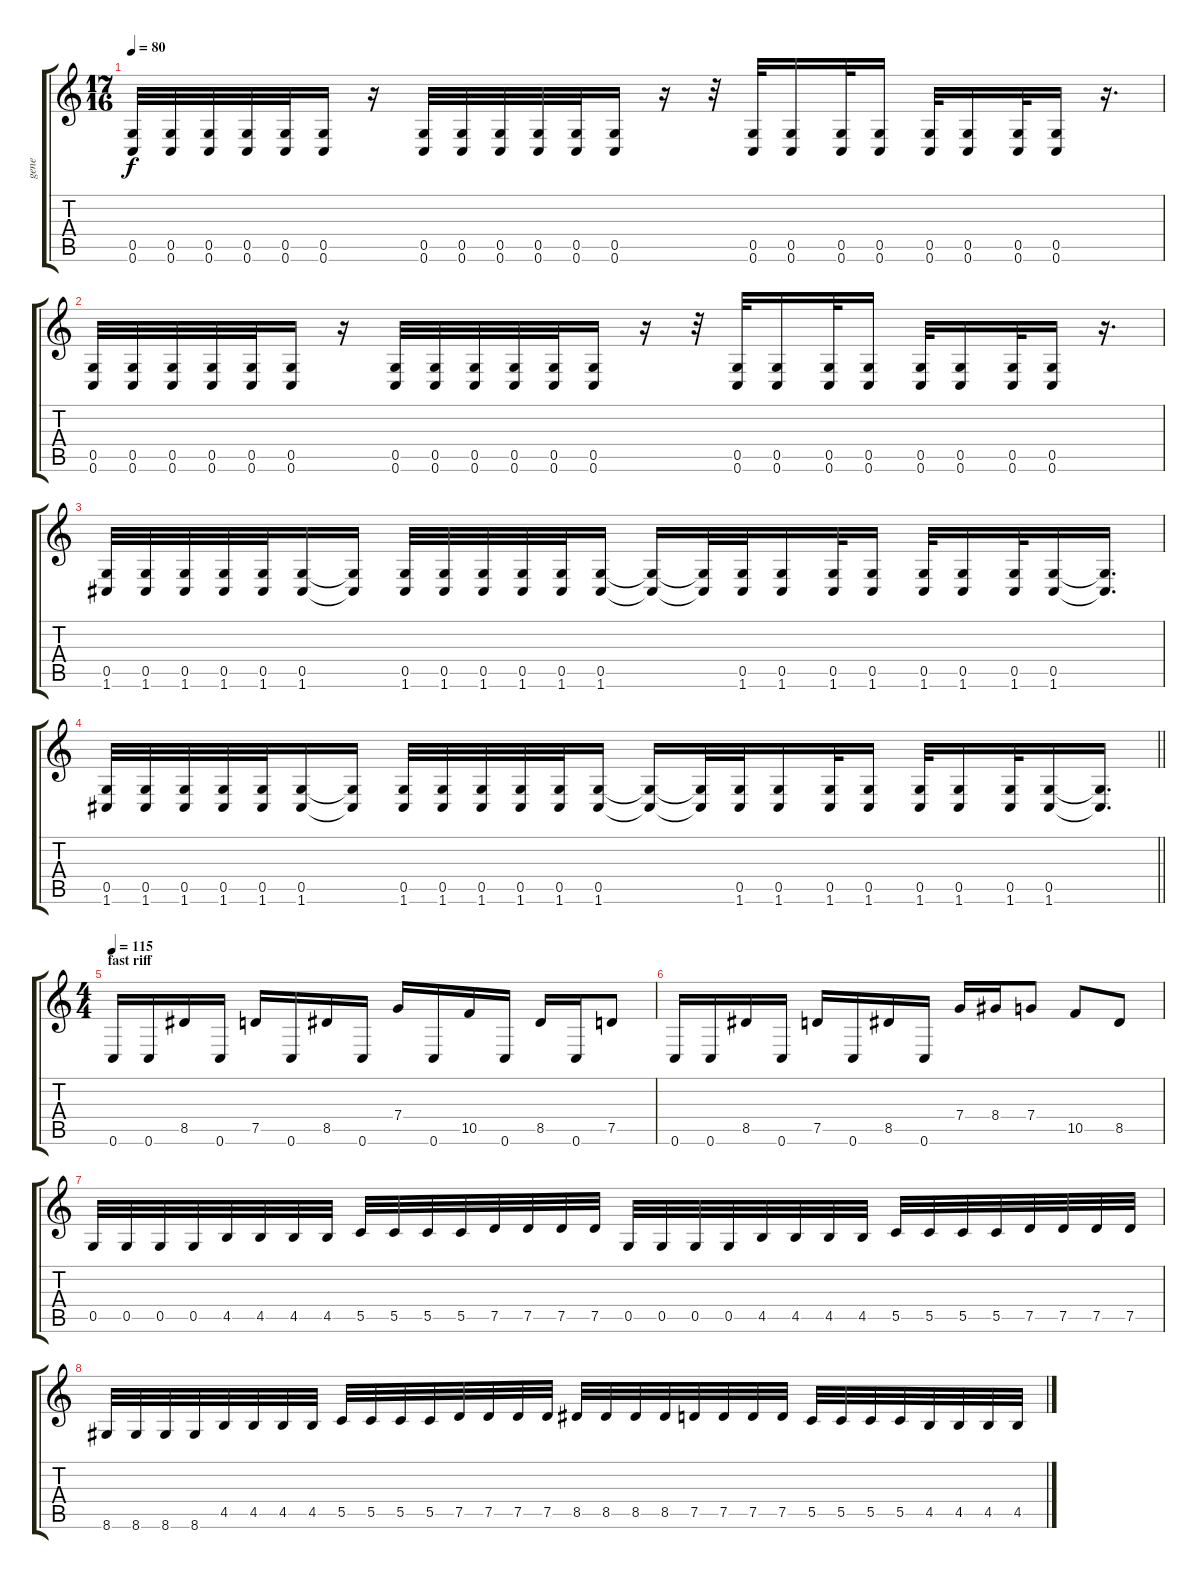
\track ("gene" "gene") {instrument distortionguitar}
\staff {score tabs}
\tuning (D4 A3 F3 C3 G2 C2) {hide}
\ts (17 16)
\tempo 80
\clef g2
\ks c
(0.5 0.6).32{dy f} (0.5 0.6).32 (0.5 0.6).32 (0.5 0.6).32 (0.5 0.6).32 (0.5 0.6).16 r.16 (0.5 0.6).32 (0.5 0.6).32 (0.5 0.6).32 (0.5 0.6).32 (0.5 0.6).32 (0.5 0.6).16 r.16 r.32 (0.5 0.6).32 (0.5 0.6).16 (0.5 0.6).32 (0.5 0.6).16 (0.5 0.6).32 (0.5 0.6).16 (0.5 0.6).32 (0.5 0.6).16 r.16{d} |
(0.5 0.6).32 (0.5 0.6).32 (0.5 0.6).32 (0.5 0.6).32 (0.5 0.6).32 (0.5 0.6).16 r.16 (0.5 0.6).32 (0.5 0.6).32 (0.5 0.6).32 (0.5 0.6).32 (0.5 0.6).32 (0.5 0.6).16 r.16 r.32 (0.5 0.6).32 (0.5 0.6).16 (0.5 0.6).32 (0.5 0.6).16 (0.5 0.6).32 (0.5 0.6).16 (0.5 0.6).32 (0.5 0.6).16 r.16{d} |
(0.5 1.6).32 (0.5 1.6).32 (0.5 1.6).32 (0.5 1.6).32 (0.5 1.6).32 (0.5 1.6).16 (0.5{t} 1.6{t}).16 (0.5 1.6).32 (0.5 1.6).32 (0.5 1.6).32 (0.5 1.6).32 (0.5 1.6).32 (0.5 1.6).16 (0.5{t} 1.6{t}).16 (0.5{t} 1.6{t}).32 (0.5 1.6).32 (0.5 1.6).16 (0.5 1.6).32 (0.5 1.6).16 (0.5 1.6).32 (0.5 1.6).16 (0.5 1.6).32 (0.5 1.6).16 (0.5{t} 1.6{t}).16{d} |
\barLineRight lightlight
(0.5 1.6).32 (0.5 1.6).32 (0.5 1.6).32 (0.5 1.6).32 (0.5 1.6).32 (0.5 1.6).16 (0.5{t} 1.6{t}).16 (0.5 1.6).32 (0.5 1.6).32 (0.5 1.6).32 (0.5 1.6).32 (0.5 1.6).32 (0.5 1.6).16 (0.5{t} 1.6{t}).16 (0.5{t} 1.6{t}).32 (0.5 1.6).32 (0.5 1.6).16 (0.5 1.6).32 (0.5 1.6).16 (0.5 1.6).32 (0.5 1.6).16 (0.5 1.6).32 (0.5 1.6).16 (0.5{t} 1.6{t}).16{d} |
\ts (4 4)
\section ("" "fast riff")
\tempo 115
0.6.16 0.6.16 8.5.16 0.6.16 7.5.16 0.6.16 8.5.16 0.6.16 7.4.16 0.6.16 10.5.16 0.6.16 8.5.16 0.6.16 7.5.8 |
0.6.16 0.6.16 8.5.16 0.6.16 7.5.16 0.6.16 8.5.16 0.6.16 7.4.16 8.4.16 7.4.8 10.5.8 8.5.8 |
0.5.32 0.5.32 0.5.32 0.5.32 4.5.32 4.5.32 4.5.32 4.5.32 5.5.32 5.5.32 5.5.32 5.5.32 7.5.32 7.5.32 7.5.32 7.5.32 0.5.32 0.5.32 0.5.32 0.5.32 4.5.32 4.5.32 4.5.32 4.5.32 5.5.32 5.5.32 5.5.32 5.5.32 7.5.32 7.5.32 7.5.32 7.5.32 |
8.6.32 8.6.32 8.6.32 8.6.32 4.5.32 4.5.32 4.5.32 4.5.32 5.5.32 5.5.32 5.5.32 5.5.32 7.5.32 7.5.32 7.5.32 7.5.32 8.5.32 8.5.32 8.5.32 8.5.32 7.5.32 7.5.32 7.5.32 7.5.32 5.5.32 5.5.32 5.5.32 5.5.32 4.5.32 4.5.32 4.5.32 4.5.32
